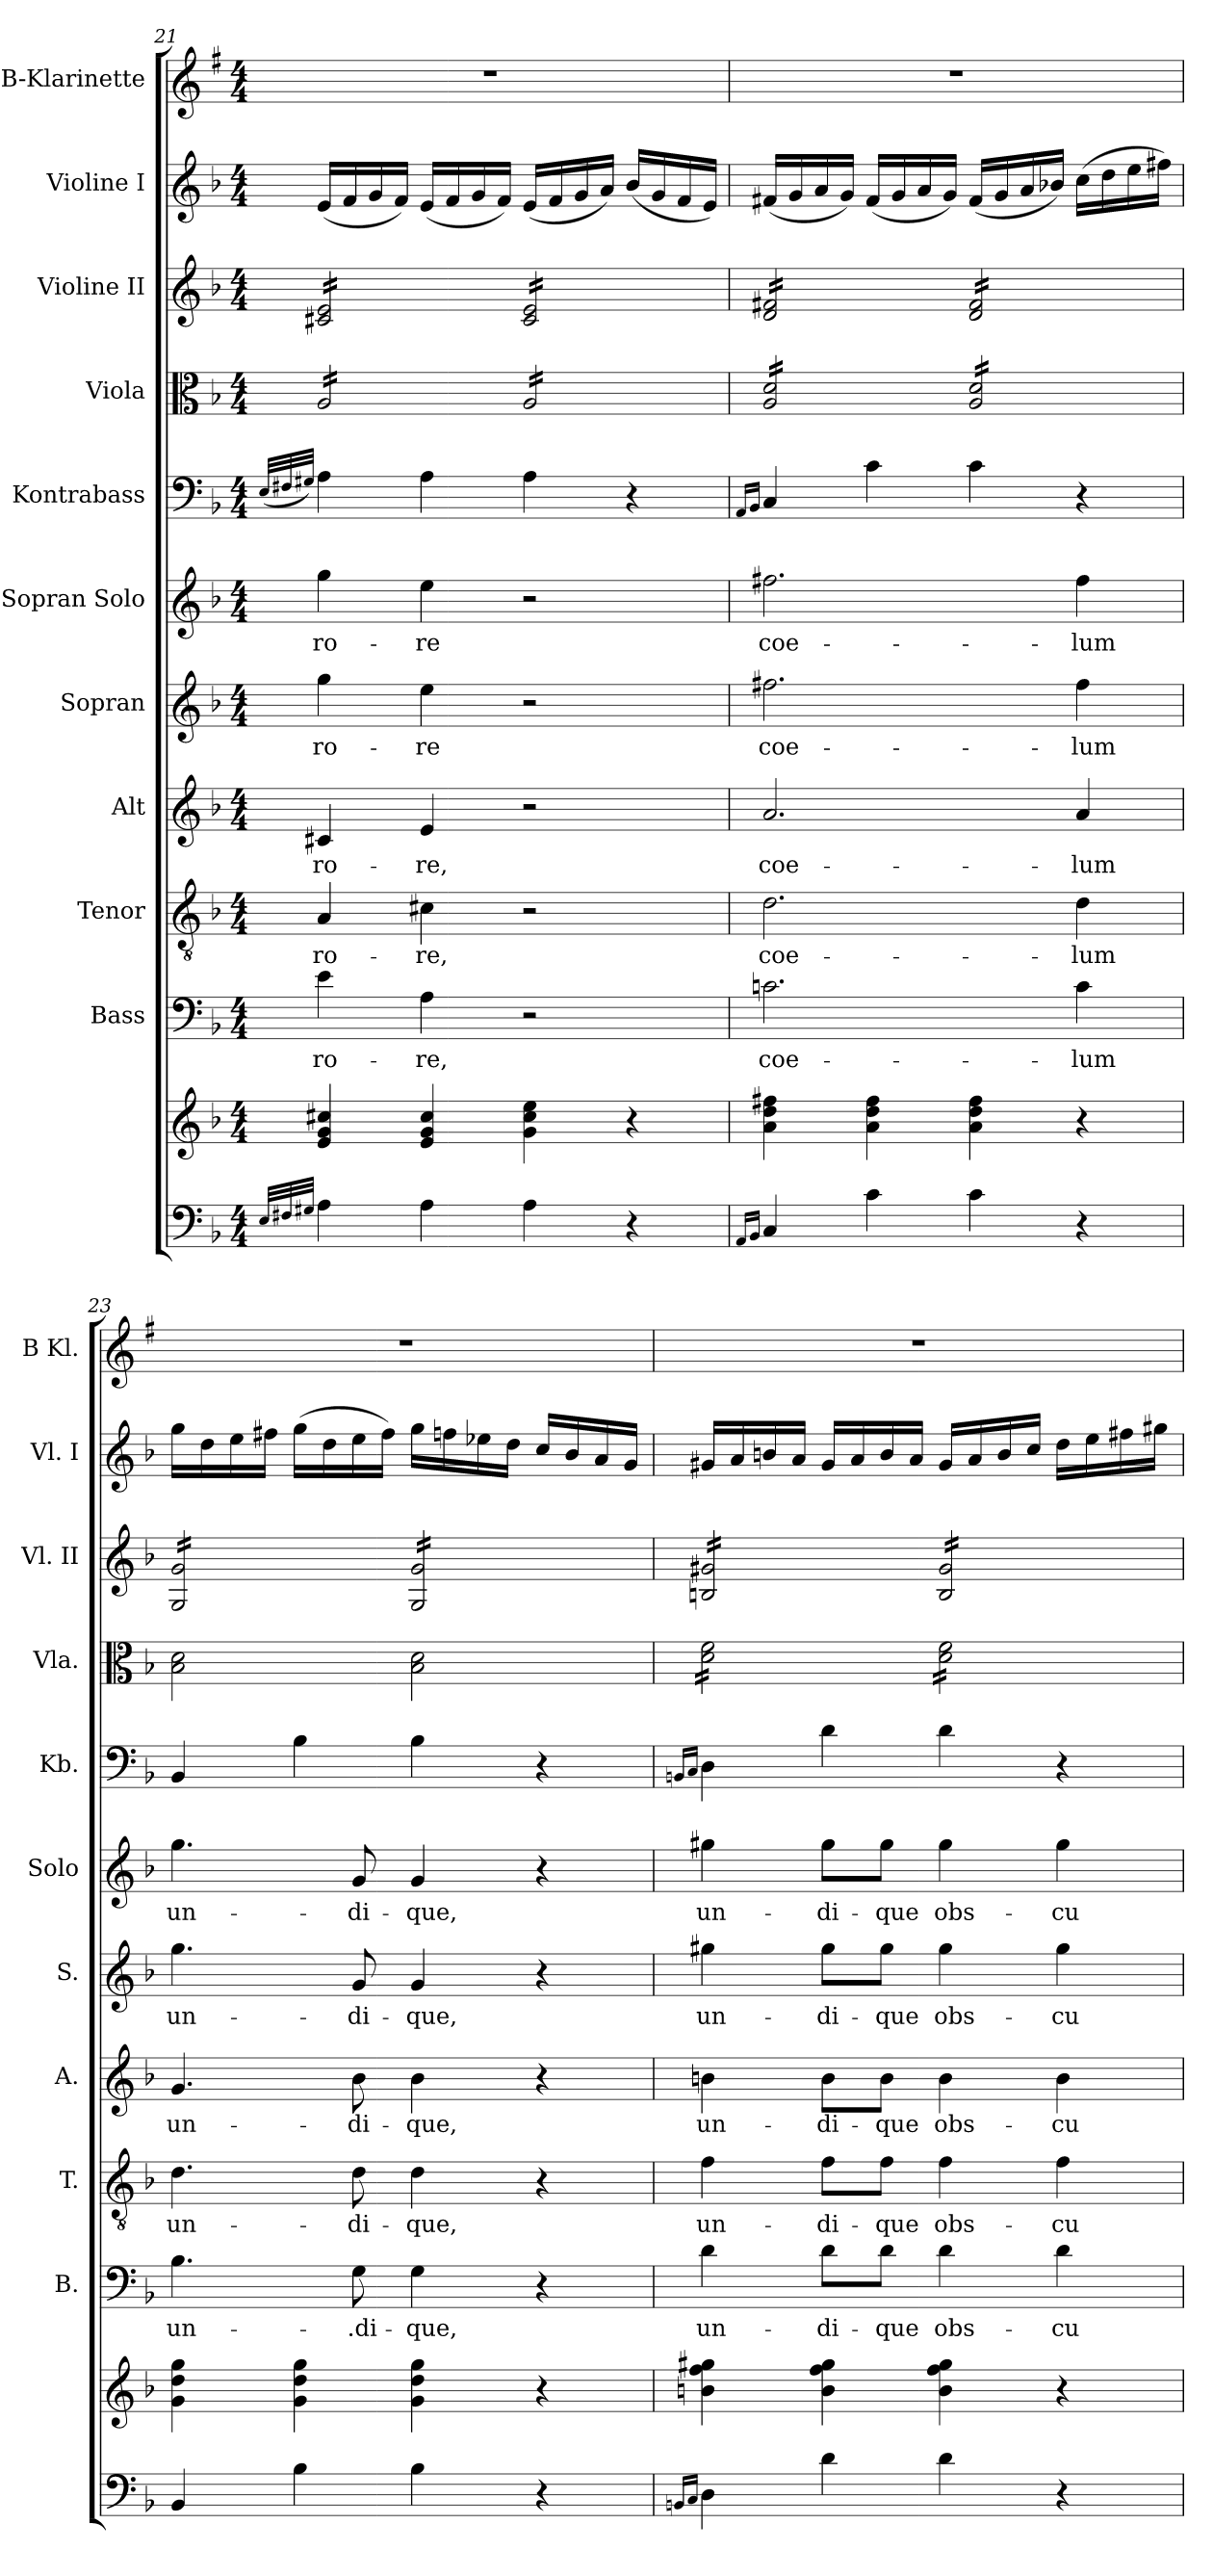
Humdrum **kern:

**kern	**kern	**kern	**text	**kern	**text	**kern	**text	**kern	**text	**kern	**text	**kern	**kern	**kern	**kern	**kern
*part11	*part11	*part10	*part10	*part9	*part9	*part8	*part8	*part7	*part7	*part6	*part6	*part5	*part4	*part3	*part2	*part1
*staff12	*staff11	*staff10	*staff10	*staff9	*staff9	*staff8	*staff8	*staff7	*staff7	*staff6	*staff6	*staff5	*staff4	*staff3	*staff2	*staff1
*	*	*I"Bass	*	*I"Tenor	*	*I"Alt	*	*I"Sopran	*	*I"Sopran Solo	*	*I"Kontrabass	*I"Viola	*I"Violine II	*I"Violine I	*I"B-Klarinette
*	*	*I'B.	*	*I'T.	*	*I'A.	*	*I'S.	*	*I'Solo	*	*I'Kb.	*I'Vla.	*I'Vl. II	*I'Vl. I	*I'B Kl.
!!LO:PB:g=z
*clefF4	*clefG2	*clefF4	*	*clefGv2	*	*clefG2	*	*clefG2	*	*clefG2	*	*clefF4	*clefC3	*clefG2	*clefG2	*clefG2
*	*	*	*	*	*	*	*	*	*	*	*	*ITrd7c12	*	*	*	*ITrd1c2
*k[b-]	*k[b-]	*k[b-]	*	*k[b-]	*	*k[b-]	*	*k[b-]	*	*k[b-]	*	*k[b-]	*k[b-]	*k[b-]	*k[b-]	*k[b-]
*F:	*F:	*F:	*	*F:	*	*F:	*	*F:	*	*F:	*	*F:	*F:	*F:	*F:	*F:
*M4/4	*M4/4	*M4/4	*	*M4/4	*	*M4/4	*	*M4/4	*	*M4/4	*	*M4/4	*M4/4	*M4/4	*M4/4	*M4/4
=21	=21	=21	=21	=21	=21	=21	=21	=21	=21	=21	=21	=21	=21	=21	=21	=21
32qE/LLL	.	.	.	.	.	.	.	.	.	.	.	(<32qEE/LLL	.	.	.	.
32qF#X/	.	.	.	.	.	.	.	.	.	.	.	32qFF#X/	.	.	.	.
32qG#X/JJJ	.	.	.	.	.	.	.	.	.	.	.	32qGG#X/JJJ)	.	.	.	.
!	!	!	!LO:LY:b	!	!LO:LY:b	!	!LO:LY:b	!	!LO:LY:b	!	!LO:LY:b	!	!	!	!	!
*	*	*	*	*	*	*	*	*	*	*	*	*	*tremolo	*	*	*
*	*	*	*	*	*	*	*	*	*	*	*	*	*	*tremolo	*	*
4A\	4e/ 4g/ 4cc#X/	4e\	-ro-	4A/	-ro-	4c#X/	-ro-	4gg\	-ro-	4gg\	-ro-	4AA\	16A/LL	16c#X/ 16e/LL	(<16e/LL	1r
.	.	.	.	.	.	.	.	.	.	.	.	.	16A/	16c#X/ 16e/	16f/	.
.	.	.	.	.	.	.	.	.	.	.	.	.	16A/	16c#X/ 16e/	16g/	.
.	.	.	.	.	.	.	.	.	.	.	.	.	16A/	16c#X/ 16e/	16f/JJ)	.
!	!	!	!LO:LY:b	!	!LO:LY:b	!	!LO:LY:b	!	!LO:LY:b	!	!LO:LY:b	!	!	!	!	!
4A\	4e/ 4g/ 4cc#/	4A\	-re,	4c#X\	-re,	4e/	-re,	4ee\	-re	4ee\	-re	4AA\	16A/	16c#X/ 16e/	(<16e/LL	.
.	.	.	.	.	.	.	.	.	.	.	.	.	16A/	16c#X/ 16e/	16f/	.
.	.	.	.	.	.	.	.	.	.	.	.	.	16A/	16c#X/ 16e/	16g/	.
.	.	.	.	.	.	.	.	.	.	.	.	.	16A/JJ	16c#X/ 16e/JJ	16f/JJ)	.
4A\	4g\ 4cc#\ 4ee\	2r	.	2r	.	2r	.	2r	.	2r	.	4AA\	16A/LL	16c#/ 16e/LL	(<16e/LL	.
.	.	.	.	.	.	.	.	.	.	.	.	.	16A/	16c#/ 16e/	16f/	.
.	.	.	.	.	.	.	.	.	.	.	.	.	16A/	16c#/ 16e/	16g/	.
.	.	.	.	.	.	.	.	.	.	.	.	.	16A/	16c#/ 16e/	16a/JJ)	.
4r	4r	.	.	.	.	.	.	.	.	.	.	4r	16A/	16c#/ 16e/	(<16b-/LL	.
.	.	.	.	.	.	.	.	.	.	.	.	.	16A/	16c#/ 16e/	16g/	.
.	.	.	.	.	.	.	.	.	.	.	.	.	16A/	16c#/ 16e/	16f/	.
.	.	.	.	.	.	.	.	.	.	.	.	.	16A/JJ	16c#/ 16e/JJ	16e/JJ)	.
=22	=22	=22	=22	=22	=22	=22	=22	=22	=22	=22	=22	=22	=22	=22	=22	=22
16qAA/LL	.	.	.	.	.	.	.	.	.	.	.	16qAAA/LL	.	.	.	.
16qBB-/JJ	.	.	.	.	.	.	.	.	.	.	.	16qBBB-/JJ	.	.	.	.
!	!	!	!LO:LY:b	!	!LO:LY:b	!	!LO:LY:b	!	!LO:LY:b	!	!LO:LY:b	!	!	!	!	!
4C/	4a\ 4dd\ 4ff#X\	2.cn\	coe-	2.d\	coe-	2.a/	coe-	2.ff#X\	coe-	2.ff#X\	coe-	4CC/	16A/ 16d/LL	16d/ 16f#X/LL	(<16f#X/LL	1r
.	.	.	.	.	.	.	.	.	.	.	.	.	16A/ 16d/	16d/ 16f#X/	16g/	.
.	.	.	.	.	.	.	.	.	.	.	.	.	16A/ 16d/	16d/ 16f#X/	16a/	.
.	.	.	.	.	.	.	.	.	.	.	.	.	16A/ 16d/	16d/ 16f#X/	16g/JJ)	.
4c\	4a\ 4dd\ 4ff#\	.	.	.	.	.	.	.	.	.	.	4C\	16A/ 16d/	16d/ 16f#X/	(<16f#/LL	.
.	.	.	.	.	.	.	.	.	.	.	.	.	16A/ 16d/	16d/ 16f#X/	16g/	.
.	.	.	.	.	.	.	.	.	.	.	.	.	16A/ 16d/	16d/ 16f#X/	16a/	.
.	.	.	.	.	.	.	.	.	.	.	.	.	16A/ 16d/JJ	16d/ 16f#X/JJ	16g/JJ)	.
4c\	4a\ 4dd\ 4ff#\	.	.	.	.	.	.	.	.	.	.	4C\	16A/ 16d/LL	16d/ 16f#/LL	(<16f#/LL	.
.	.	.	.	.	.	.	.	.	.	.	.	.	16A/ 16d/	16d/ 16f#/	16g/	.
.	.	.	.	.	.	.	.	.	.	.	.	.	16A/ 16d/	16d/ 16f#/	16a/	.
.	.	.	.	.	.	.	.	.	.	.	.	.	16A/ 16d/	16d/ 16f#/	16b-X/JJ)	.
!	!	!	!LO:LY:b	!	!LO:LY:b	!	!LO:LY:b	!	!LO:LY:b	!	!LO:LY:b	!	!	!	!	!
4r	4r	4c\	-lum	4d\	-lum	4a/	-lum	4ff#\	-lum	4ff#\	-lum	4r	16A/ 16d/	16d/ 16f#/	(>16cc\LL	.
.	.	.	.	.	.	.	.	.	.	.	.	.	16A/ 16d/	16d/ 16f#/	16dd\	.
.	.	.	.	.	.	.	.	.	.	.	.	.	16A/ 16d/	16d/ 16f#/	16ee\	.
.	.	.	.	.	.	.	.	.	.	.	.	.	16A/ 16d/JJ	16d/ 16f#/JJ	16ff#X\JJ)	.
*	*	*	*	*	*	*	*	*	*	*	*	*	*Xtremolo	*	*	*
=23	=23	=23	=23	=23	=23	=23	=23	=23	=23	=23	=23	=23	=23	=23	=23	=23
!	!	!	!LO:LY:b	!	!LO:LY:b	!	!LO:LY:b	!	!LO:LY:b	!	!LO:LY:b	!	!	!	!	!
4BB-/	4g\ 4dd\ 4gg\	4.B-\	un-	4.d\	un-	4.g/	un-	4.gg\	un-	4.gg\	un-	4BBB-/	2B-\ 2d\	16G/ 16g/LL	16gg\LL	1r
.	.	.	.	.	.	.	.	.	.	.	.	.	.	16G/ 16g/	16dd\	.
.	.	.	.	.	.	.	.	.	.	.	.	.	.	16G/ 16g/	16ee\	.
.	.	.	.	.	.	.	.	.	.	.	.	.	.	16G/ 16g/	16ff#X\JJ	.
4B-\	4g\ 4dd\ 4gg\	.	.	.	.	.	.	.	.	.	.	4BB-\	.	16G/ 16g/	(>16gg\LL	.
.	.	.	.	.	.	.	.	.	.	.	.	.	.	16G/ 16g/	16dd\	.
!	!	!	!LO:LY:b	!	!LO:LY:b	!	!LO:LY:b	!	!LO:LY:b	!	!LO:LY:b	!	!	!	!	!
.	.	8G\	-.di-	8d\	-di-	8b-\	-di-	8g/	-di-	8g/	-di-	.	.	16G/ 16g/	16ee\	.
.	.	.	.	.	.	.	.	.	.	.	.	.	.	16G/ 16g/JJ	16ff#\JJ)	.
!	!	!	!LO:LY:b	!	!LO:LY:b	!	!LO:LY:b	!	!LO:LY:b	!	!LO:LY:b	!	!	!	!	!
4B-\	4g\ 4dd\ 4gg\	4G\	-que,	4d\	-que,	4b-\	-que,	4g/	-que,	4g/	-que,	4BB-\	2B-\ 2d\	16G/ 16g/LL	16gg\LL	.
.	.	.	.	.	.	.	.	.	.	.	.	.	.	16G/ 16g/	16ffn\	.
.	.	.	.	.	.	.	.	.	.	.	.	.	.	16G/ 16g/	16ee-X\	.
.	.	.	.	.	.	.	.	.	.	.	.	.	.	16G/ 16g/	16dd\JJ	.
4r	4r	4r	.	4r	.	4r	.	4r	.	4r	.	4r	.	16G/ 16g/	16cc/LL	.
.	.	.	.	.	.	.	.	.	.	.	.	.	.	16G/ 16g/	16b-/	.
.	.	.	.	.	.	.	.	.	.	.	.	.	.	16G/ 16g/	16a/	.
.	.	.	.	.	.	.	.	.	.	.	.	.	.	16G/ 16g/JJ	16g/JJ	.
!!LO:PB:g=z
=24	=24	=24	=24	=24	=24	=24	=24	=24	=24	=24	=24	=24	=24	=24	=24	=24
16qBBn/LL	.	.	.	.	.	.	.	.	.	.	.	16qBBBn/LL	.	.	.	.
16qC/JJ	.	.	.	.	.	.	.	.	.	.	.	16qCC/JJ	.	.	.	.
!	!	!	!LO:LY:b	!	!LO:LY:b	!	!LO:LY:b	!	!LO:LY:b	!	!LO:LY:b	!	!	!	!	!
*	*	*	*	*	*	*	*	*	*	*	*	*	*tremolo	*	*	*
4D\	4bn\ 4ff\ 4gg#X\	4d\	un-	4f\	un-	4bn\	un-	4gg#X\	un-	4gg#X\	un-	4DD\	16d\ 16f\LL	16Bn/ 16g#X/LL	16g#X/LL	1r
.	.	.	.	.	.	.	.	.	.	.	.	.	16d\ 16f\	16Bn/ 16g#X/	16a/	.
.	.	.	.	.	.	.	.	.	.	.	.	.	16d\ 16f\	16Bn/ 16g#X/	16bn/	.
.	.	.	.	.	.	.	.	.	.	.	.	.	16d\ 16f\	16Bn/ 16g#X/	16a/JJ	.
!	!	!	!LO:LY:b	!	!LO:LY:b	!	!LO:LY:b	!	!LO:LY:b	!	!LO:LY:b	!	!	!	!	!
4d\	4b\ 4ff\ 4gg#\	8d\L	-di-	8f\L	-di-	8b\L	-di-	8gg#\L	-di-	8gg#\L	-di-	4D\	16d\ 16f\	16Bn/ 16g#X/	16g#/LL	.
.	.	.	.	.	.	.	.	.	.	.	.	.	16d\ 16f\	16Bn/ 16g#X/	16a/	.
!	!	!	!LO:LY:b	!	!LO:LY:b	!	!LO:LY:b	!	!LO:LY:b	!	!LO:LY:b	!	!	!	!	!
.	.	8d\J	-que	8f\J	-que	8b\J	-que	8gg#\J	-que	8gg#\J	-que	.	16d\ 16f\	16Bn/ 16g#X/	16b/	.
.	.	.	.	.	.	.	.	.	.	.	.	.	16d\ 16f\JJ	16Bn/ 16g#X/JJ	16a/JJ	.
!	!	!	!LO:LY:b	!	!LO:LY:b	!	!LO:LY:b	!	!LO:LY:b	!	!LO:LY:b	!	!	!	!	!
4d\	4b\ 4ff\ 4gg#\	4d\	obs-	4f\	obs-	4b\	obs-	4gg#\	obs-	4gg#\	obs-	4D\	16d\ 16f\LL	16B/ 16g#/LL	16g#/LL	.
.	.	.	.	.	.	.	.	.	.	.	.	.	16d\ 16f\	16B/ 16g#/	16a/	.
.	.	.	.	.	.	.	.	.	.	.	.	.	16d\ 16f\	16B/ 16g#/	16b/	.
.	.	.	.	.	.	.	.	.	.	.	.	.	16d\ 16f\	16B/ 16g#/	16cc/JJ	.
!	!	!	!LO:LY:b	!	!LO:LY:b	!	!LO:LY:b	!	!LO:LY:b	!	!LO:LY:b	!	!	!	!	!
4r	4r	4d\	-cu-	4f\	-cu-	4b\	-cu-	4gg#\	-cu-	4gg#\	-cu-	4r	16d\ 16f\	16B/ 16g#/	16dd\LL	.
.	.	.	.	.	.	.	.	.	.	.	.	.	16d\ 16f\	16B/ 16g#/	16ee\	.
.	.	.	.	.	.	.	.	.	.	.	.	.	16d\ 16f\	16B/ 16g#/	16ff#X\	.
.	.	.	.	.	.	.	.	.	.	.	.	.	16d\ 16f\JJ	16B/ 16g#/JJ	16gg#X\JJ	.
*	*	*	*	*	*	*	*	*	*	*	*	*	*	*Xtremolo	*	*
*	*	*	*	*	*	*	*	*	*	*	*	*	*Xtremolo	*	*	*
=	=	=	=	=	=	=	=	=	=	=	=	=	=	=	=	=
*-	*-	*-	*-	*-	*-	*-	*-	*-	*-	*-	*-	*-	*-	*-	*-	*-
